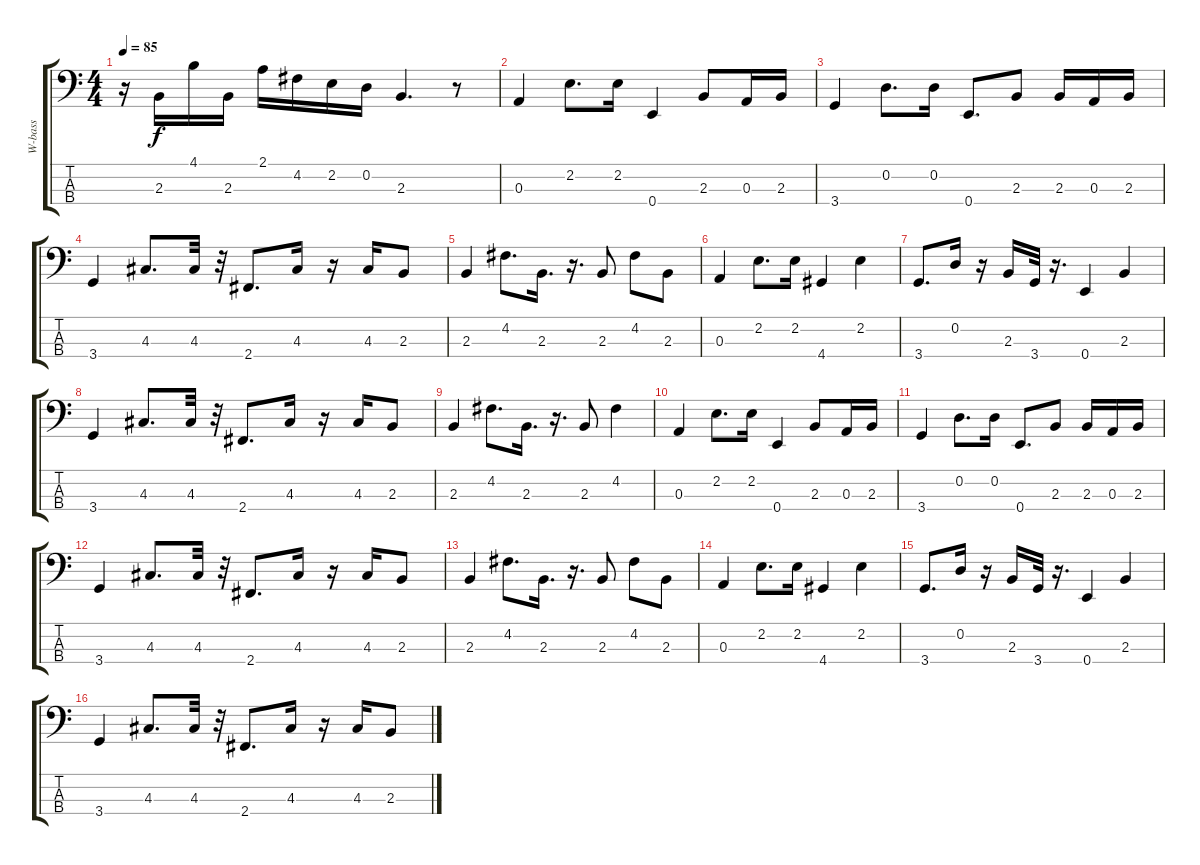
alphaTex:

\track ("W-bass" "W-bass") {instrument electricbassfinger}
\staff {score tabs}
\tuning (G2 D2 A1 E1) {hide}
\ts (4 4)
\tempo 85
\clef f4
\ks c
r.16{dy f} 2.3.16 4.1.16 2.3.16 2.1.16 4.2.16 2.2.16 0.2.16 2.3.4{d} r.8 |
0.3.4 2.2.8{d} 2.2.16 0.4.4 2.3.8 0.3.16 2.3.16 |
3.4.4 0.2.8{d} 0.2.16 0.4.8{d} 2.3.8 2.3.16 0.3.16 2.3.16 |
3.4.4 4.3.8{d} 4.3.32 r.32 2.4.8{d} 4.3.16 r.16 4.3.16 2.3.8 |
2.3.4 4.2.8{d} 2.3.16{d} r.16{d} 2.3.8 4.2.8 2.3.8 |
0.3.4 2.2.8{d} 2.2.16 4.4.4 2.2.4 |
3.4.8{d} 0.2.16 r.16 2.3.16 3.4.32 r.16{d} 0.4.4 2.3.4 |
3.4.4 4.3.8{d} 4.3.32 r.32 2.4.8{d} 4.3.16 r.16 4.3.16 2.3.8 |
2.3.4 4.2.8{d} 2.3.16{d} r.16{d} 2.3.8 4.2.4 |
0.3.4 2.2.8{d} 2.2.16 0.4.4 2.3.8 0.3.16 2.3.16 |
3.4.4 0.2.8{d} 0.2.16 0.4.8{d} 2.3.8 2.3.16 0.3.16 2.3.16 |
3.4.4 4.3.8{d} 4.3.32 r.32 2.4.8{d} 4.3.16 r.16 4.3.16 2.3.8 |
2.3.4 4.2.8{d} 2.3.16{d} r.16{d} 2.3.8 4.2.8 2.3.8 |
0.3.4 2.2.8{d} 2.2.16 4.4.4 2.2.4 |
3.4.8{d} 0.2.16 r.16 2.3.16 3.4.32 r.16{d} 0.4.4 2.3.4 |
3.4.4 4.3.8{d} 4.3.32 r.32 2.4.8{d} 4.3.16 r.16 4.3.16 2.3.8
